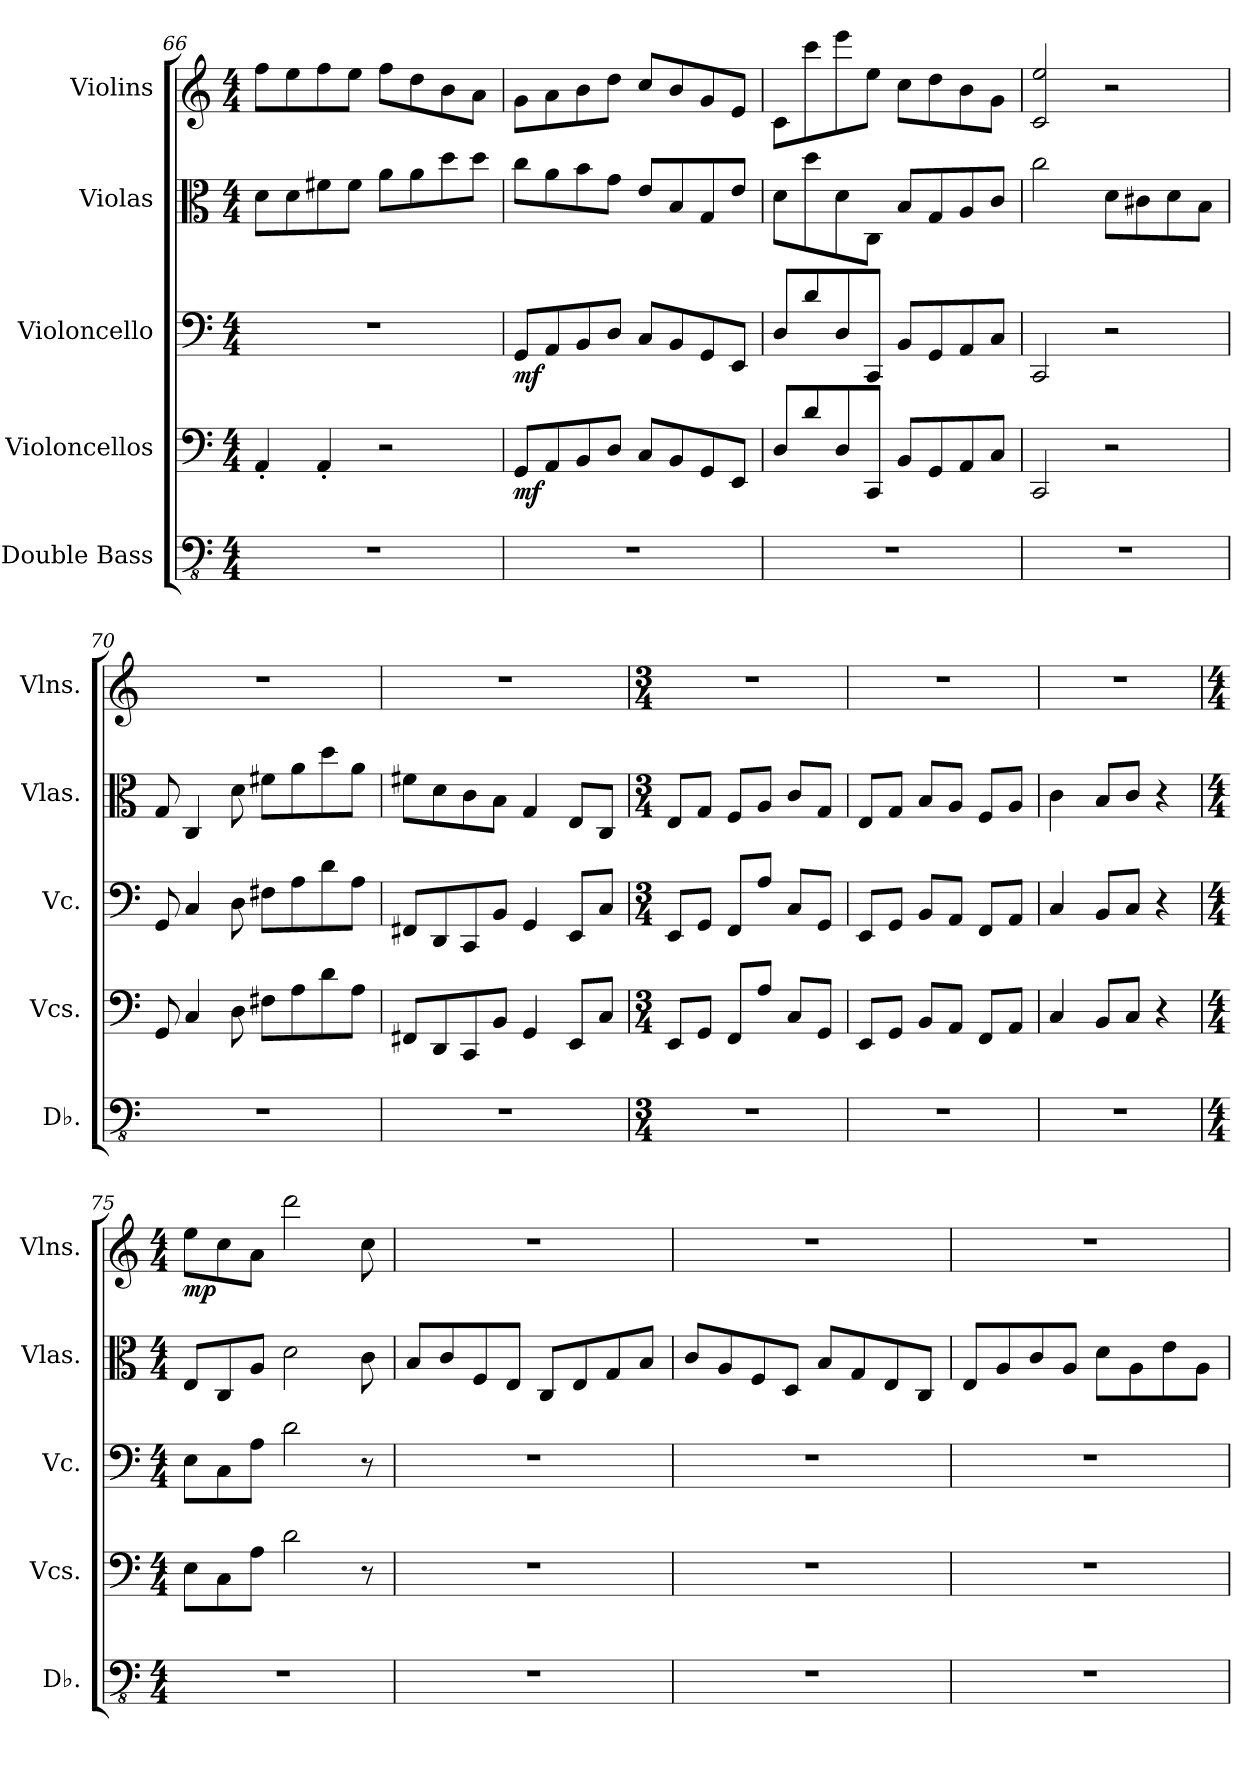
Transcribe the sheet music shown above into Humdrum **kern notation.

**kern	**kern	**dynam	**kern	**dynam	**kern	**kern	**dynam
*part5	*part4	*part4	*part3	*part3	*part2	*part1	*part1
*staff5	*staff4	*staff4	*staff3	*staff3	*staff2	*staff1	*staff1
*I"Double Bass	*I"Violoncellos	*	*I"Violoncello	*	*I"Violas	*I"Violins	*
*I'Db.	*I'Vcs.	*	*I'Vc.	*	*I'Vlas.	*I'Vlns.	*
!!LO:LB:g=z
*clefFv4	*clefF4	*	*clefF4	*	*clefC3	*clefG2	*
*ITrd7c12	*	*	*	*	*	*	*
*k[]	*k[]	*	*k[]	*	*k[]	*k[]	*
*M4/4	*M4/4	*	*M4/4	*	*M4/4	*M4/4	*
=66	=66	=66	=66	=66	=66	=66	=66
1r	4AA'/	.	1r	.	8d\L	8ff\L	.
.	.	.	.	.	8d\	8ee\	.
.	4AA'/	.	.	.	8f#X\	8ff\	.
.	.	.	.	.	8f#\J	8ee\J	.
.	2r	.	.	.	8a\L	8ff\L	.
.	.	.	.	.	8a\	8dd\	.
.	.	.	.	.	8dd\	8b\	.
.	.	.	.	.	8dd\J	8a\J	.
=67	=67	=67	=67	=67	=67	=67	=67
!	!	!LO:DY:b	!	!LO:DY:b	!	!	!
1r	8GG/L	mf	8GG/L	mf	8cc\L	8g\L	.
.	8AA/	.	8AA/	.	8a\	8a\	.
.	8BB/	.	8BB/	.	8b\	8b\	.
.	8D/J	.	8D/J	.	8g\J	8dd\J	.
.	8C/L	.	8C/L	.	8e/L	8cc/L	.
.	8BB/	.	8BB/	.	8B/	8b/	.
.	8GG/	.	8GG/	.	8G/	8g/	.
.	8EE/J	.	8EE/J	.	8e/J	8e/J	.
=68	=68	=68	=68	=68	=68	=68	=68
1r	8D/L	.	8D/L	.	8d\L	8c\L	.
.	8d/	.	8d/	.	8dd\	8ccc\	.
.	8D/	.	8D/	.	8d\	8eee\	.
.	8CC/J	.	8CC/J	.	8C\J	8ee\J	.
.	8BB/L	.	8BB/L	.	8B/L	8cc\L	.
.	8GG/	.	8GG/	.	8G/	8dd\	.
.	8AA/	.	8AA/	.	8A/	8b\	.
.	8C/J	.	8C/J	.	8c/J	8g\J	.
=69	=69	=69	=69	=69	=69	=69	=69
1r	2CC/	.	2CC/	.	2cc\	2c/ 2ee/	.
.	2r	.	2r	.	8d\L	2r	.
.	.	.	.	.	8c#X\	.	.
.	.	.	.	.	8d\	.	.
.	.	.	.	.	8B\J	.	.
=70	=70	=70	=70	=70	=70	=70	=70
1r	8GG/	.	8GG/	.	8G/	1r	.
.	4C/	.	4C/	.	4C/	.	.
.	8D\	.	8D\	.	8d\	.	.
.	8F#X\L	.	8F#X\L	.	8f#X\L	.	.
.	8A\	.	8A\	.	8a\	.	.
.	8d\	.	8d\	.	8dd\	.	.
.	8A\J	.	8A\J	.	8a\J	.	.
!!LO:PB:g=z
=71	=71	=71	=71	=71	=71	=71	=71
1r	8FF#X/L	.	8FF#X/L	.	8f#X\L	1r	.
.	8DD/	.	8DD/	.	8d\	.	.
.	8CC/	.	8CC/	.	8c\	.	.
.	8BB/J	.	8BB/J	.	8B\J	.	.
.	4GG/	.	4GG/	.	4G/	.	.
.	8EE/L	.	8EE/L	.	8E/L	.	.
.	8C/J	.	8C/J	.	8C/J	.	.
=72	=72	=72	=72	=72	=72	=72	=72
*M3/4	*M3/4	*	*M3/4	*	*M3/4	*M3/4	*
2.r	8EE/L	.	8EE/L	.	8E/L	2.r	.
.	8GG/J	.	8GG/J	.	8G/J	.	.
.	8FF/L	.	8FF/L	.	8F/L	.	.
.	8A/J	.	8A/J	.	8A/J	.	.
.	8C/L	.	8C/L	.	8c/L	.	.
.	8GG/J	.	8GG/J	.	8G/J	.	.
=73	=73	=73	=73	=73	=73	=73	=73
2.r	8EE/L	.	8EE/L	.	8E/L	2.r	.
.	8GG/J	.	8GG/J	.	8G/J	.	.
.	8BB/L	.	8BB/L	.	8B/L	.	.
.	8AA/J	.	8AA/J	.	8A/J	.	.
.	8FF/L	.	8FF/L	.	8F/L	.	.
.	8AA/J	.	8AA/J	.	8A/J	.	.
=74	=74	=74	=74	=74	=74	=74	=74
2.r	4C/	.	4C/	.	4c\	2.r	.
.	8BB/L	.	8BB/L	.	8B/L	.	.
.	8C/J	.	8C/J	.	8c/J	.	.
.	4r	.	4r	.	4r	.	.
=75	=75	=75	=75	=75	=75	=75	=75
*M4/4	*M4/4	*	*M4/4	*	*M4/4	*M4/4	*
!	!	!	!	!	!	!	!LO:DY:b
1r	8E\L	.	8E\L	.	8E/L	8ee\L	mp
.	8C\	.	8C\	.	8C/	8cc\	.
.	8A\J	.	8A\J	.	8A/J	8a\J	.
.	2d\	.	2d\	.	2d\	2ddd\	.
.	8r	.	8r	.	8c\	8cc\	.
=76	=76	=76	=76	=76	=76	=76	=76
1r	1r	.	1r	.	8B/L	1r	.
.	.	.	.	.	8c/	.	.
.	.	.	.	.	8F/	.	.
.	.	.	.	.	8E/J	.	.
.	.	.	.	.	8C/L	.	.
.	.	.	.	.	8E/	.	.
.	.	.	.	.	8G/	.	.
.	.	.	.	.	8B/J	.	.
!!LO:LB:g=z
=77	=77	=77	=77	=77	=77	=77	=77
1r	1r	.	1r	.	8c/L	1r	.
.	.	.	.	.	8A/	.	.
.	.	.	.	.	8F/	.	.
.	.	.	.	.	8D/J	.	.
.	.	.	.	.	8B/L	.	.
.	.	.	.	.	8G/	.	.
.	.	.	.	.	8E/	.	.
.	.	.	.	.	8C/J	.	.
=78	=78	=78	=78	=78	=78	=78	=78
1r	1r	.	1r	.	8E/L	1r	.
.	.	.	.	.	8A/	.	.
.	.	.	.	.	8c/	.	.
.	.	.	.	.	8A/J	.	.
.	.	.	.	.	8d\L	.	.
.	.	.	.	.	8A\	.	.
.	.	.	.	.	8e\	.	.
.	.	.	.	.	8A\J	.	.
=	=	=	=	=	=	=	=
*-	*-	*-	*-	*-	*-	*-	*-
